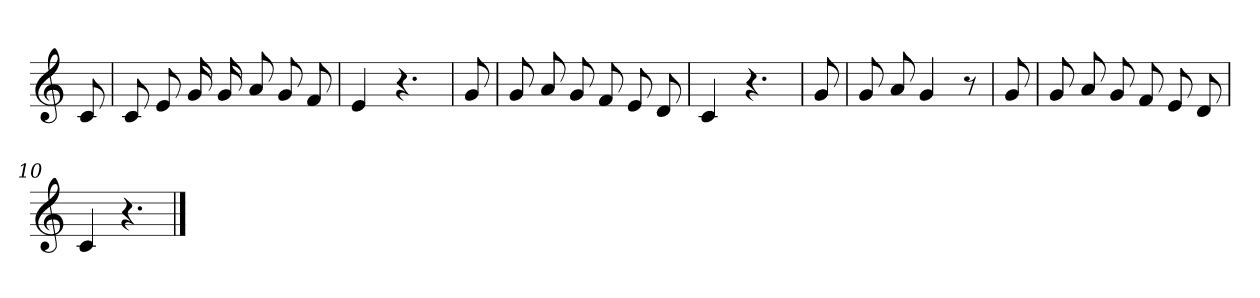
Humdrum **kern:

**kern
*part1
*staff1
*clefG2
*k[]
*C:
=
8c
=1
8c
8e
16g
16g
8a
8g
8f
=2
4e
4.r
=3
8g
=4
8g
8a
8g
8f
8e
8d
=5
4c
4.r
=6
8g
=7
8g
8a
4g
8r
=8
8g
=9
8g
8a
8g
8f
8e
8d
=10
4c
4.r
==
*-
